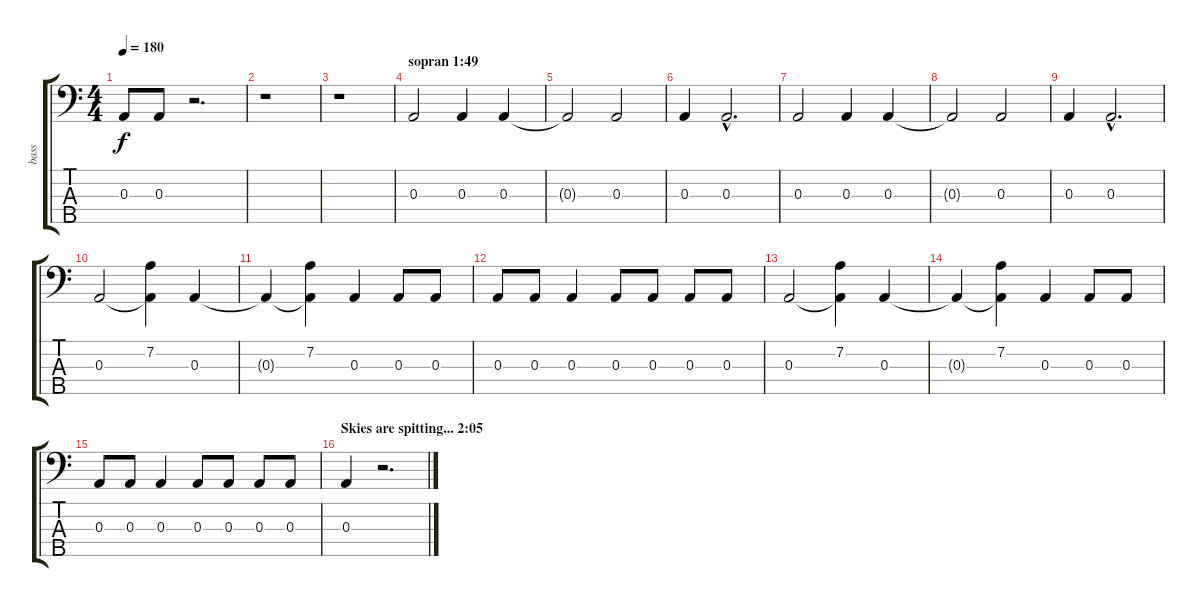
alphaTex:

\track ("bass" "bass") {instrument electricbassfinger}
\staff {score tabs}
\tuning (G2 D2 A1 E1 B0) {hide}
\ts (4 4)
\tempo 180
\clef f4
\ks c
0.3.8{dy f} 0.3.8 r.2{d} |
r.1 |
r.1 |
\section ("" "sopran 1:49")
0.3.2 0.3.4 0.3.4 |
0.3{t}.2 0.3.2 |
0.3.4 0.3{hac}.2{d} |
0.3.2 0.3.4 0.3.4 |
0.3{t}.2 0.3.2 |
0.3.4 0.3{hac}.2{d} |
0.3.2 (7.2 0.3{t}).4 0.3.4 |
0.3{t}.4 (7.2 0.3{t}).4 0.3.4 0.3.8 0.3.8 |
0.3.8 0.3.8 0.3.4 0.3.8 0.3.8 0.3.8 0.3.8 |
0.3.2 (7.2 0.3{t}).4 0.3.4 |
0.3{t}.4 (7.2 0.3{t}).4 0.3.4 0.3.8 0.3.8 |
0.3.8 0.3.8 0.3.4 0.3.8 0.3.8 0.3.8 0.3.8 |
\section ("" "Skies are spitting... 2:05")
0.3.4 r.2{d}
